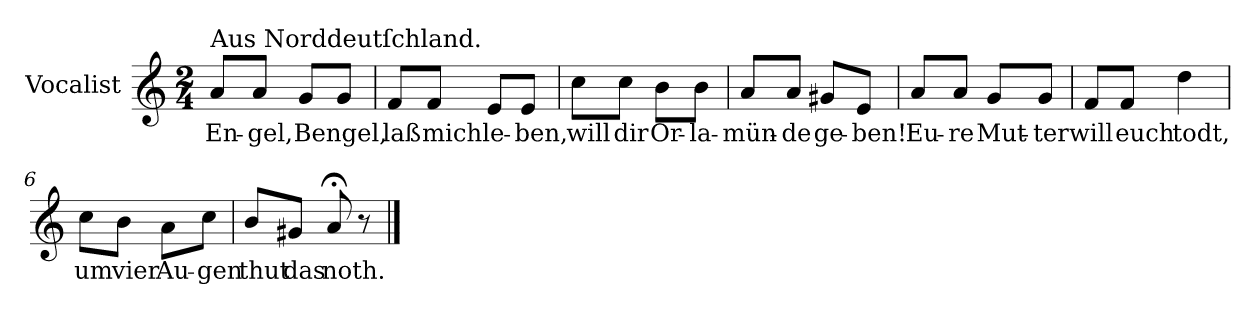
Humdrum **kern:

**kern	**text
*part1	*part1
*staff1	*staff1
*I"Vocalist	*
*k[]	*
*a:	*
*M2/4	*
=	=
!LO:TX:a:t=Aus Norddeutſchland.	!
8aL	En-
8aJ	-gel,
8gL	Bengel,
8gJ	.
=1	=1
8fL	laß
8fJ	mich
8eL	le-
8eJ	-ben,
=2	=2
8ccL	will
8ccJ	dir
8bL	Or-
8bJ	-la-
=3	=3
8aL	-mün-
8aJ	-de
8g#XL	ge-
8eJ	-ben!
=4	=4
8aL	Eu-
8aJ	-re
8gL	Mut-
8gJ	-ter
=5	=5
8fL	will
8fJ	euch
4dd	todt,
=6	=6
8ccL	um
8bJ	vier
8aL	Au-
8ccJ	-gen
=7	=7
8b/L	thut
8g#XJ	das
8a;<	noth.
8r	.
==	==
*-	*-
